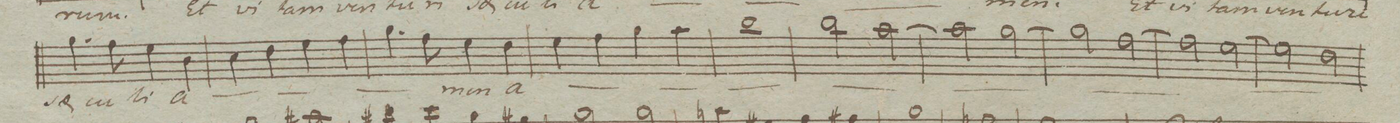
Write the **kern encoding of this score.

**kern	**text	**dynam
*I"Soprano Solo.	*	*
*clefC1	*	*
*k[]	*	*
*met(c|)	*	*
*M2/2	*	*
4.ee\	sae-	.
8dd\	-cu-	.
4cc\	-li	.
4g\	a-	.
=216	=216	=216
4a\	.	.
4b\	.	.
4cc\	.	.
4dd\	.	.
=217	=217	=217
4ee\	.	.
4dd\	.	.
4cc\	.	.
4dd\	.	.
=218	=218	=218
2cc\	.	.
2dd\	.	.
=219	=219	=219
2ee\	-men.	.
2r	.	.
=220	=220	=220
2r	.	.
2dd\	Et	.
=221	=221	=221
(4ee\	vi-	.
4dd\)	.	.
4cc\	-tam	.
4dd\	ven-	.
=222	=222	=222
2.cc\	-tu-	.
4dd\	-ri	.
=223	=223	=223
4.ee\	sae-	.
8dd\	-cu-	.
4cc\	-li	.
4g\	a-	.
=224	=224	=224
4a\	.	.
4b\	.	.
4cc\	.	.
4dd\	.	.
=225	=225	=225
4.ee\	.	.
8dd\	.	.
4cc\	-men	.
4b\	a-	.
=226	=226	=226
4cc\	.	.
4dd\	.	.
4ee\	.	.
4ff\	.	.
=227	=227	=227
1gg\	.	.
=228	=228	=228
2gg\	.	.
[2ff\	.	.
=229	=229	=229
2ff\]	.	.
[2ee\	.	.
=230	=230	=230
2ee\]	.	.
[2dd\	.	.
=231	=231	=231
2dd\]	.	.
[2cc\	.	.
=232	=232	=232
2cc\]	.	.
2b\	.	.
=233	=233	=233
*-	*-	*-
